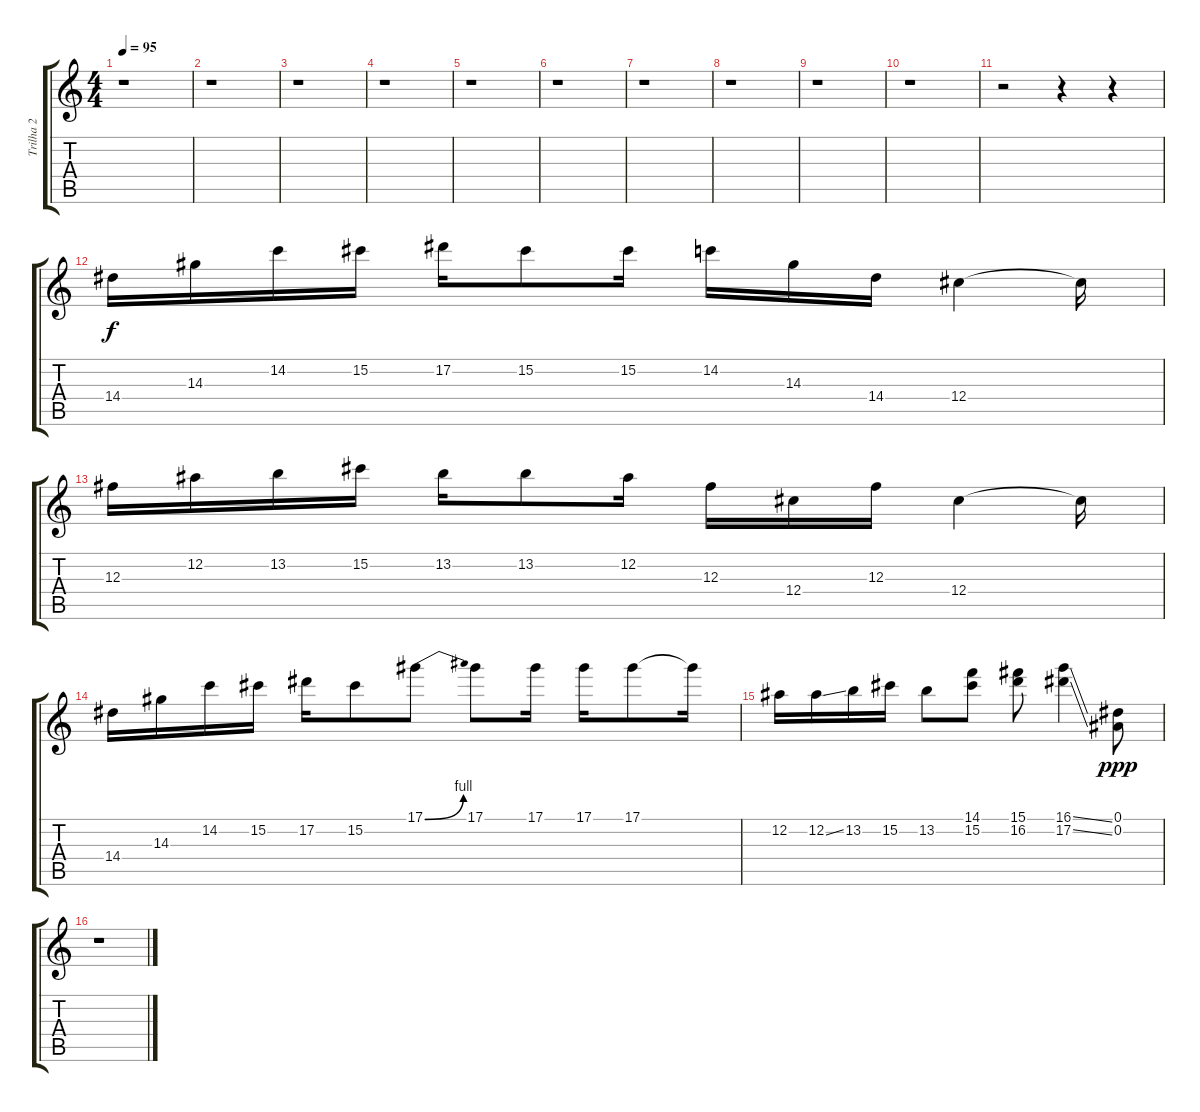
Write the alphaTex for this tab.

\track ("Trilha 2" "Trilha 2") {instrument distortionguitar}
\staff {score tabs}
\tuning (Eb4 Bb3 Gb3 Db3 Ab2 Eb2) {hide}
\ts (4 4)
\tempo 95
\clef g2
\ks c
r.1{dy f} |
r.1 |
r.1 |
r.1 |
r.1 |
r.1 |
r.1 |
r.1 |
r.1 |
r.1 |
r.2 r.4 r.4 |
14.4.16 14.3.16 14.2.16 15.2.16 17.2.16 15.2.8 15.2.16 14.2.16 14.3.16 14.4.16 12.4.4 12.4{t}.16 |
12.3.16 12.2.16 13.2.16 15.2.16 13.2.16 13.2.8 12.2.16 12.3.16 12.4.16 12.3.16 12.4.4 12.4{t}.16 |
14.4.16 14.3.16 14.2.16 15.2.16 17.2.16 15.2.8 17.1{be (bend 0 0 60 4)}.8 17.1.8 17.1.16 17.1.16 17.1.8 17.1{t}.16 |
12.2.16 12.2{ss}.16 13.2.16 15.2.16 13.2.8 (14.1 15.2).8 (15.1 16.2).8 (16.1{ss} 17.2{ss}).4 (0.1 0.2).8{dy ppp} |
r.1
